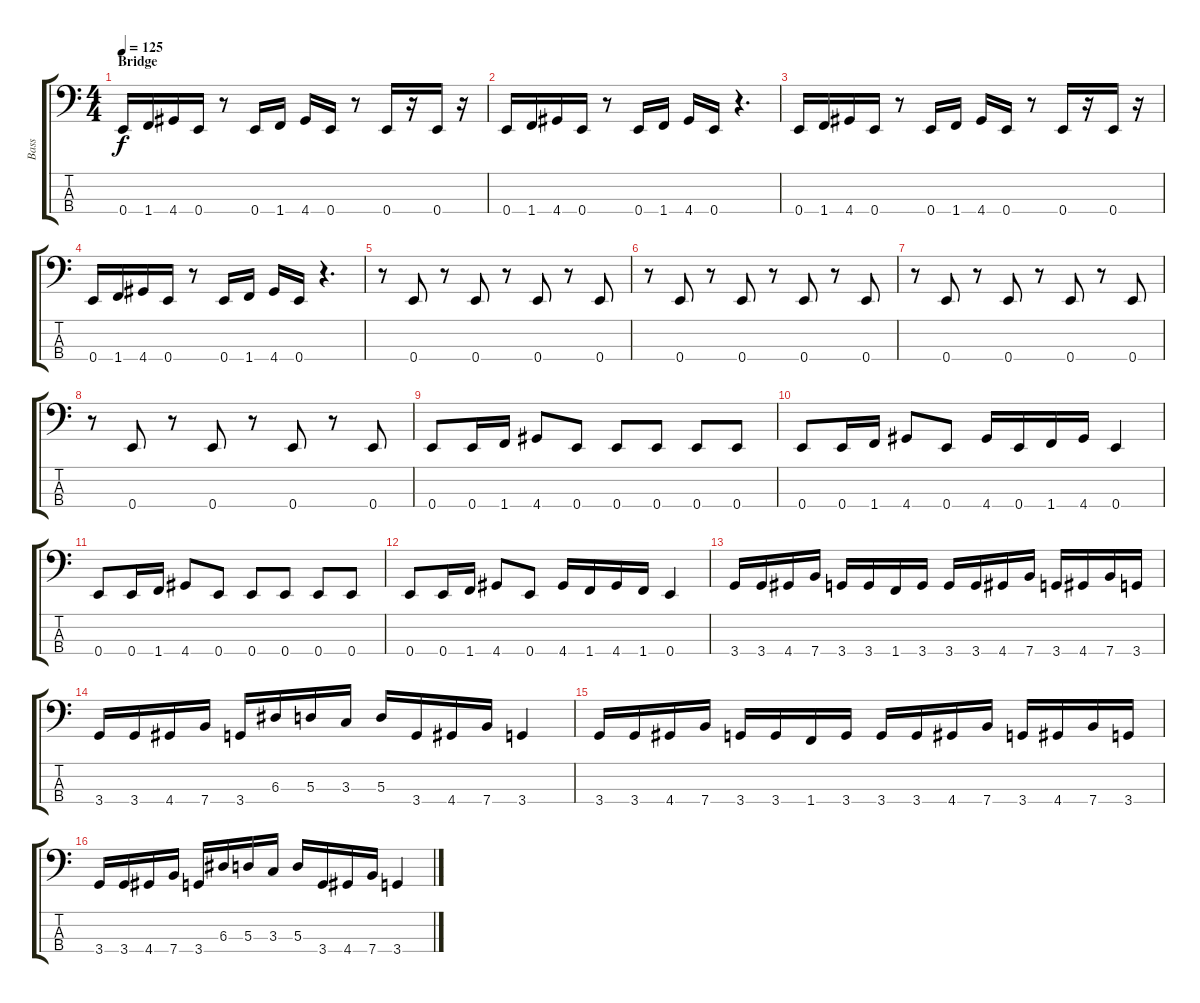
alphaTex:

\track ("Bass" "Bass") {instrument electricbassfinger}
\staff {score tabs}
\tuning (G2 D2 A1 E1) {hide}
\ts (4 4)
\section ("" "Bridge")
\tempo 125
\clef f4
\ks c
0.4.16{dy f} 1.4.16 4.4.16 0.4.16 r.8 0.4.16 1.4.16 4.4.16 0.4.16 r.8 0.4.16 r.16 0.4.16 r.16 |
0.4.16 1.4.16 4.4.16 0.4.16 r.8 0.4.16 1.4.16 4.4.16 0.4.16 r.4{d} |
0.4.16 1.4.16 4.4.16 0.4.16 r.8 0.4.16 1.4.16 4.4.16 0.4.16 r.8 0.4.16 r.16 0.4.16 r.16 |
0.4.16 1.4.16 4.4.16 0.4.16 r.8 0.4.16 1.4.16 4.4.16 0.4.16 r.4{d} |
r.8 0.4.8 r.8 0.4.8 r.8 0.4.8 r.8 0.4.8 |
r.8 0.4.8 r.8 0.4.8 r.8 0.4.8 r.8 0.4.8 |
r.8 0.4.8 r.8 0.4.8 r.8 0.4.8 r.8 0.4.8 |
r.8 0.4.8 r.8 0.4.8 r.8 0.4.8 r.8 0.4.8 |
0.4.8 0.4.16 1.4.16 4.4.8 0.4.8 0.4.8 0.4.8 0.4.8 0.4.8 |
0.4.8 0.4.16 1.4.16 4.4.8 0.4.8 4.4.16 0.4.16 1.4.16 4.4.16 0.4.4 |
0.4.8 0.4.16 1.4.16 4.4.8 0.4.8 0.4.8 0.4.8 0.4.8 0.4.8 |
0.4.8 0.4.16 1.4.16 4.4.8 0.4.8 4.4.16 1.4.16 4.4.16 1.4.16 0.4.4 |
3.4.16 3.4.16 4.4.16 7.4.16 3.4.16 3.4.16 1.4.16 3.4.16 3.4.16 3.4.16 4.4.16 7.4.16 3.4.16 4.4.16 7.4.16 3.4.16 |
3.4.16 3.4.16 4.4.16 7.4.16 3.4.16 6.3.16 5.3.16 3.3.16 5.3.16 3.4.16 4.4.16 7.4.16 3.4.4 |
3.4.16 3.4.16 4.4.16 7.4.16 3.4.16 3.4.16 1.4.16 3.4.16 3.4.16 3.4.16 4.4.16 7.4.16 3.4.16 4.4.16 7.4.16 3.4.16 |
3.4.16 3.4.16 4.4.16 7.4.16 3.4.16 6.3.16 5.3.16 3.3.16 5.3.16 3.4.16 4.4.16 7.4.16 3.4.4
